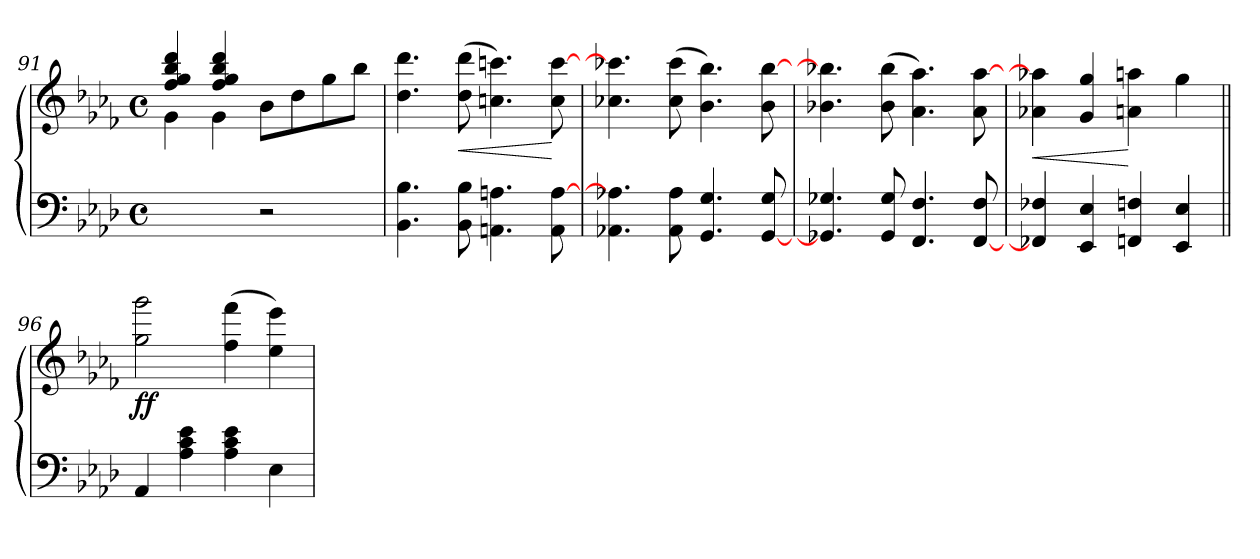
**kern	**kern	**dynam
*part1	*part1	*part1
*staff2	*staff1	*staff1/2
*clefF4	*clefG3	*
*k[b-e-a-d-]	*k[b-e-a-d-]	*
*M4/4	*M4/4	*
*met(c)	*met(c)	*
=91	=91	=91
*	*^	*
2ryy	4dd-/ 4ee-/ 4gg/ 4bb-/	4e-\	.
.	4dd-/ 4ee-/ 4gg/ 4bb-/	4e-\	.
2r	2ryy	8g\L	.
.	.	8b-\	.
.	.	8ee-\	.
.	.	8gg\J	.
*	*v	*v	*
!!LO:LB:g=z
=92	=92	=92
4.BB-\ 4.B-\	4.b-\ 4.bb-\	.
!	!	!LO:HP:b
8BB-\ 8B-\	(>8b-\ 8bb-\	<
4.AAn\ 4.An\	4.an\ 4.aan\)	.
8AA\ [>8A\	8a\ [>8aa\	[
=93	=93	=93
4.AA-X\ 4.A-X\]	4.a-X\ 4.aa-X\]	.
8AA-\ 8A-\	(>8a-\ 8aa-\	.
4.GG/ 4.G/	4.g\ 4.gg\)	.
[<8GG/ 8G/	8g\ [>8gg\	.
=94	=94	=94
4.GG-X/] 4.G-X/	4.g-X\ 4.gg-X\]	.
8GG-/ 8G-/	(>8g-\ 8gg-\	.
4.FF/ 4.F/	4.f\ 4.ff\)	.
[<8FF/ 8F/	8f\ [>8ff\	.
=95	=95	=95
!	!	!LO:HP:b
4FF-X/] 4F-X/	4f-X\ 4ff-X\]	<
4EE-/ 4E-/	4e-/ 4ee-/	.
4FFn/ 4Fn/	4fn\ 4ffn\	[
4EE-/ 4E-/	4ee-\	.
=96||	=96||	=96||
!	!	!LO:DY:b
!	!	!LO:DY:n=1:b
4AA-/	2ee-\ 2eee-\	f f
4A-\ 4c\ 4e-\	.	.
4A-\ 4c\ 4e-\	(>4dd-\ 4ddd-\	.
4E-\	4cc\ 4ccc\)	.
=	=	=
*-	*-	*-
